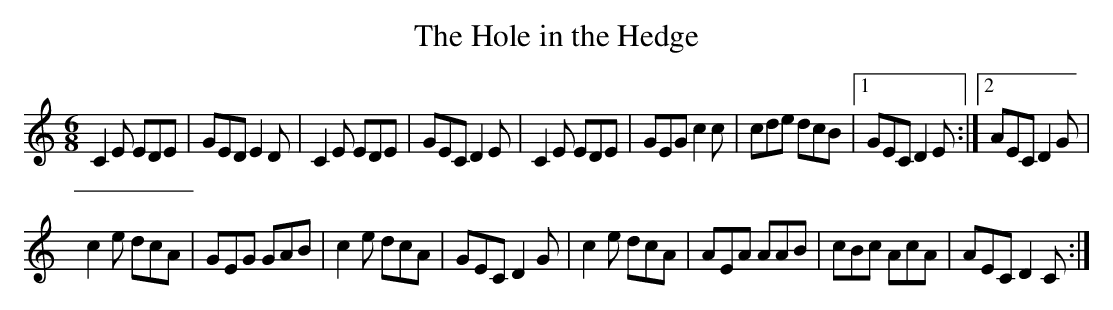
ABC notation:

X:1
T:The Hole in the Hedge
M:6/8
L:1/8
K:C
C2 E EDE|GED E2 D|C2 E EDE|GEC D2 E|\
C2 E EDE|GEG c2 c|cde dcB|1 GEC D2 E :|2AEC D2 G|
c2 e dcA|GEG GAB|c2 e dcA|GEC D2 G|\
c2 e dcA|AEA AAB|cBc AcA|AEC D2 C :|
